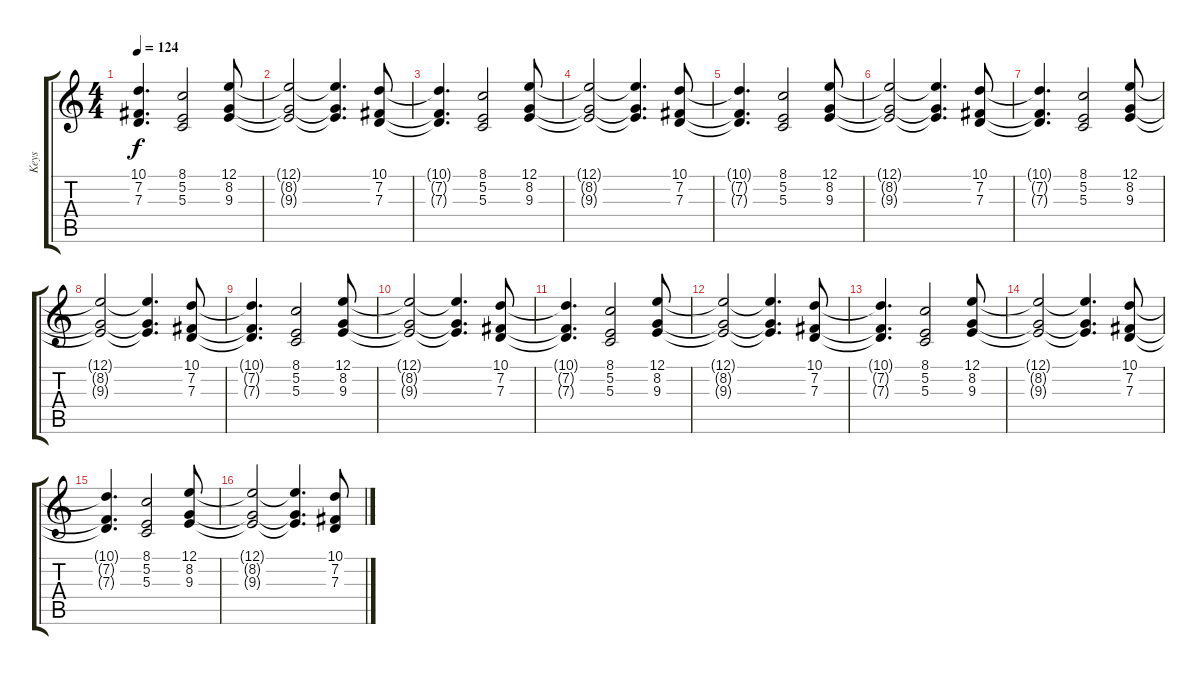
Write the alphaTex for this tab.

\track ("Keys" "Keys") {instrument synthstrings2}
\staff {score tabs}
\tuning (E4 B3 G3 D3 A2 E2) {hide}
\ts (4 4)
\tempo 124
\clef g2
\ks c
(10.1{t} 7.2{t} 7.3{t}).4{d dy f} (8.1 5.2 5.3).2 (12.1 8.2 9.3).8 |
(12.1{t} 8.2{t} 9.3{t}).2 (12.1{t} 8.2{t} 9.3{t}).4{d} (10.1 7.2 7.3).8 |
(10.1{t} 7.2{t} 7.3{t}).4{d} (8.1 5.2 5.3).2 (12.1 8.2 9.3).8 |
(12.1{t} 8.2{t} 9.3{t}).2 (12.1{t} 8.2{t} 9.3{t}).4{d} (10.1 7.2 7.3).8 |
(10.1{t} 7.2{t} 7.3{t}).4{d} (8.1 5.2 5.3).2 (12.1 8.2 9.3).8 |
(12.1{t} 8.2{t} 9.3{t}).2 (12.1{t} 8.2{t} 9.3{t}).4{d} (10.1 7.2 7.3).8 |
(10.1{t} 7.2{t} 7.3{t}).4{d} (8.1 5.2 5.3).2 (12.1 8.2 9.3).8 |
(12.1{t} 8.2{t} 9.3{t}).2 (12.1{t} 8.2{t} 9.3{t}).4{d} (10.1 7.2 7.3).8 |
(10.1{t} 7.2{t} 7.3{t}).4{d} (8.1 5.2 5.3).2 (12.1 8.2 9.3).8 |
(12.1{t} 8.2{t} 9.3{t}).2 (12.1{t} 8.2{t} 9.3{t}).4{d} (10.1 7.2 7.3).8 |
(10.1{t} 7.2{t} 7.3{t}).4{d} (8.1 5.2 5.3).2 (12.1 8.2 9.3).8 |
(12.1{t} 8.2{t} 9.3{t}).2 (12.1{t} 8.2{t} 9.3{t}).4{d} (10.1 7.2 7.3).8 |
(10.1{t} 7.2{t} 7.3{t}).4{d} (8.1 5.2 5.3).2 (12.1 8.2 9.3).8 |
(12.1{t} 8.2{t} 9.3{t}).2 (12.1{t} 8.2{t} 9.3{t}).4{d} (10.1 7.2 7.3).8 |
(10.1{t} 7.2{t} 7.3{t}).4{d} (8.1 5.2 5.3).2 (12.1 8.2 9.3).8 |
(12.1{t} 8.2{t} 9.3{t}).2 (12.1{t} 8.2{t} 9.3{t}).4{d} (10.1 7.2 7.3).8
